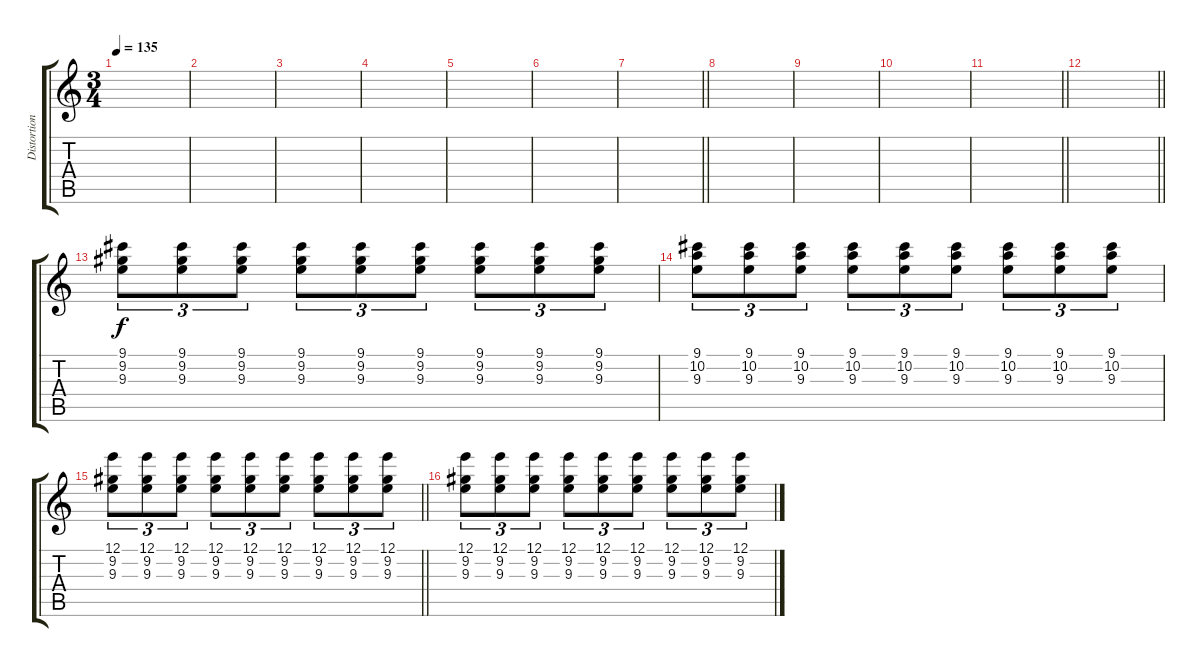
\track ("Distortion Guitar" "Distortion") {instrument distortionguitar}
\staff {score tabs}
\tuning (E4 B3 G3 D3 A2 E2) {hide}
\ts (3 4)
\tempo 135
\clef g2
\ks c
|
|
|
|
|
|
\barLineRight lightlight
|
|
|
|
\barLineRight lightlight
|
\barLineRight lightlight
|
(9.1 9.2 9.3).8{tu (3 2)} (9.1 9.2 9.3).8{tu (3 2)} (9.1 9.2 9.3).8{tu (3 2)} (9.1 9.2 9.3).8{tu (3 2)} (9.1 9.2 9.3).8{tu (3 2)} (9.1 9.2 9.3).8{tu (3 2)} (9.1 9.2 9.3).8{tu (3 2)} (9.1 9.2 9.3).8{tu (3 2)} (9.1 9.2 9.3).8{tu (3 2)} |
(9.1 10.2 9.3).8{tu (3 2)} (9.1 10.2 9.3).8{tu (3 2)} (9.1 10.2 9.3).8{tu (3 2)} (9.1 10.2 9.3).8{tu (3 2)} (9.1 10.2 9.3).8{tu (3 2)} (9.1 10.2 9.3).8{tu (3 2)} (9.1 10.2 9.3).8{tu (3 2)} (9.1 10.2 9.3).8{tu (3 2)} (9.1 10.2 9.3).8{tu (3 2)} |
\barLineRight lightlight
(12.1 9.2 9.3).8{tu (3 2)} (12.1 9.2 9.3).8{tu (3 2)} (12.1 9.2 9.3).8{tu (3 2)} (12.1 9.2 9.3).8{tu (3 2)} (12.1 9.2 9.3).8{tu (3 2)} (12.1 9.2 9.3).8{tu (3 2)} (12.1 9.2 9.3).8{tu (3 2)} (12.1 9.2 9.3).8{tu (3 2)} (12.1 9.2 9.3).8{tu (3 2)} |
(12.1 9.2 9.3).8{tu (3 2)} (12.1 9.2 9.3).8{tu (3 2)} (12.1 9.2 9.3).8{tu (3 2)} (12.1 9.2 9.3).8{tu (3 2)} (12.1 9.2 9.3).8{tu (3 2)} (12.1 9.2 9.3).8{tu (3 2)} (12.1 9.2 9.3).8{tu (3 2)} (12.1 9.2 9.3).8{tu (3 2)} (12.1 9.2 9.3).8{tu (3 2)}
